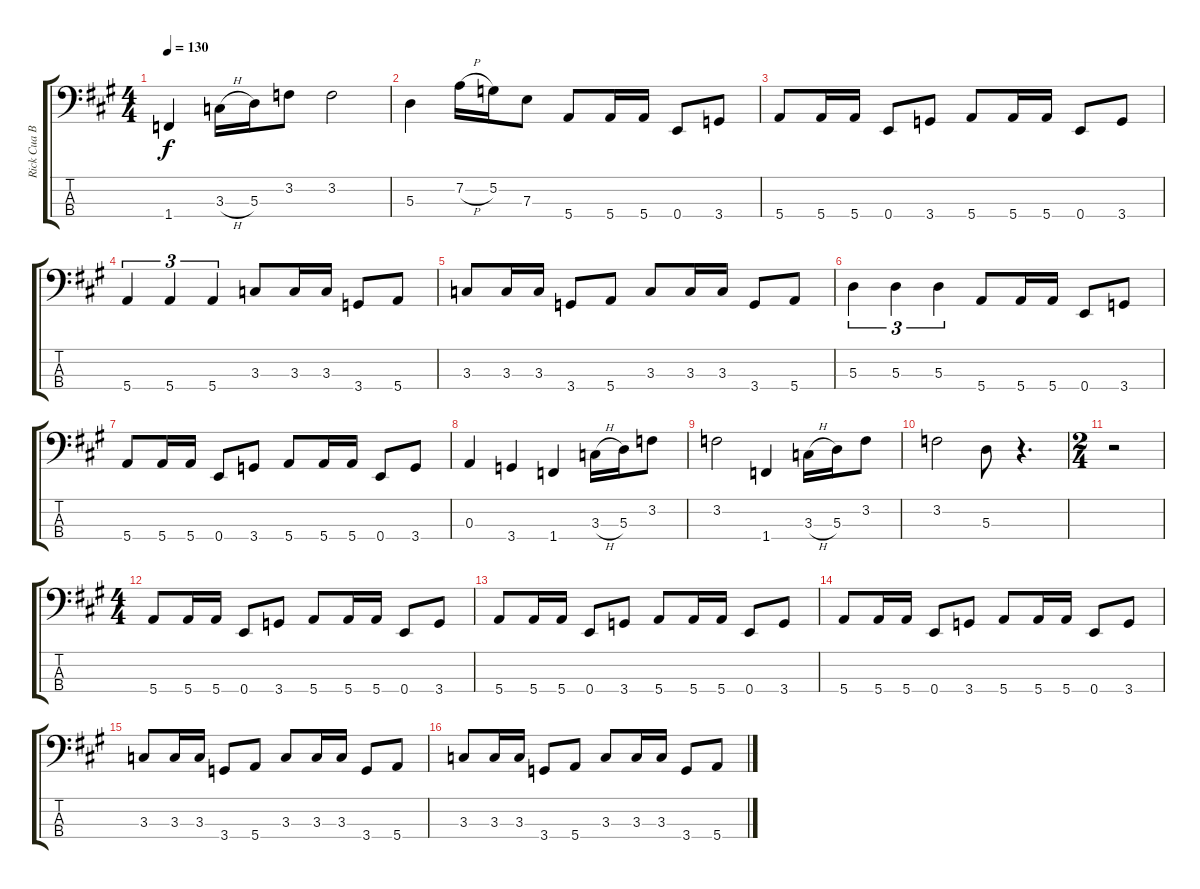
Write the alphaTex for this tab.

\track ("Rick Cua Bass" "Rick Cua B") {instrument electricbassfinger}
\staff {score tabs}
\tuning (G2 D2 A1 E1) {hide}
\ts (4 4)
\tempo 130
\clef f4
\ks f#minor
1.4.4{dy f} 3.3{h}.16 5.3.16 3.2.8 3.2.2 |
5.3.4 7.2{h}.16 5.2.16 7.3.8 5.4.8 5.4.16 5.4.16 0.4.8 3.4.8 |
5.4.8 5.4.16 5.4.16 0.4.8 3.4.8 5.4.8 5.4.16 5.4.16 0.4.8 3.4.8 |
5.4.4{tu (3 2)} 5.4.4{tu (3 2)} 5.4.4{tu (3 2)} 3.3.8 3.3.16 3.3.16 3.4.8 5.4.8 |
3.3.8 3.3.16 3.3.16 3.4.8 5.4.8 3.3.8 3.3.16 3.3.16 3.4.8 5.4.8 |
5.3.4{tu (3 2)} 5.3.4{tu (3 2)} 5.3.4{tu (3 2)} 5.4.8 5.4.16 5.4.16 0.4.8 3.4.8 |
5.4.8 5.4.16 5.4.16 0.4.8 3.4.8 5.4.8 5.4.16 5.4.16 0.4.8 3.4.8 |
0.3.4 3.4.4 1.4.4 3.3{h}.16 5.3.16 3.2.8 |
3.2.2 1.4.4 3.3{h}.16 5.3.16 3.2.8 |
3.2.2 5.3.8 r.4{d} |
\ts (2 4)
r.2 |
\ts (4 4)
5.4.8 5.4.16 5.4.16 0.4.8 3.4.8 5.4.8 5.4.16 5.4.16 0.4.8 3.4.8 |
5.4.8 5.4.16 5.4.16 0.4.8 3.4.8 5.4.8 5.4.16 5.4.16 0.4.8 3.4.8 |
5.4.8 5.4.16 5.4.16 0.4.8 3.4.8 5.4.8 5.4.16 5.4.16 0.4.8 3.4.8 |
3.3.8 3.3.16 3.3.16 3.4.8 5.4.8 3.3.8 3.3.16 3.3.16 3.4.8 5.4.8 |
3.3.8 3.3.16 3.3.16 3.4.8 5.4.8 3.3.8 3.3.16 3.3.16 3.4.8 5.4.8
